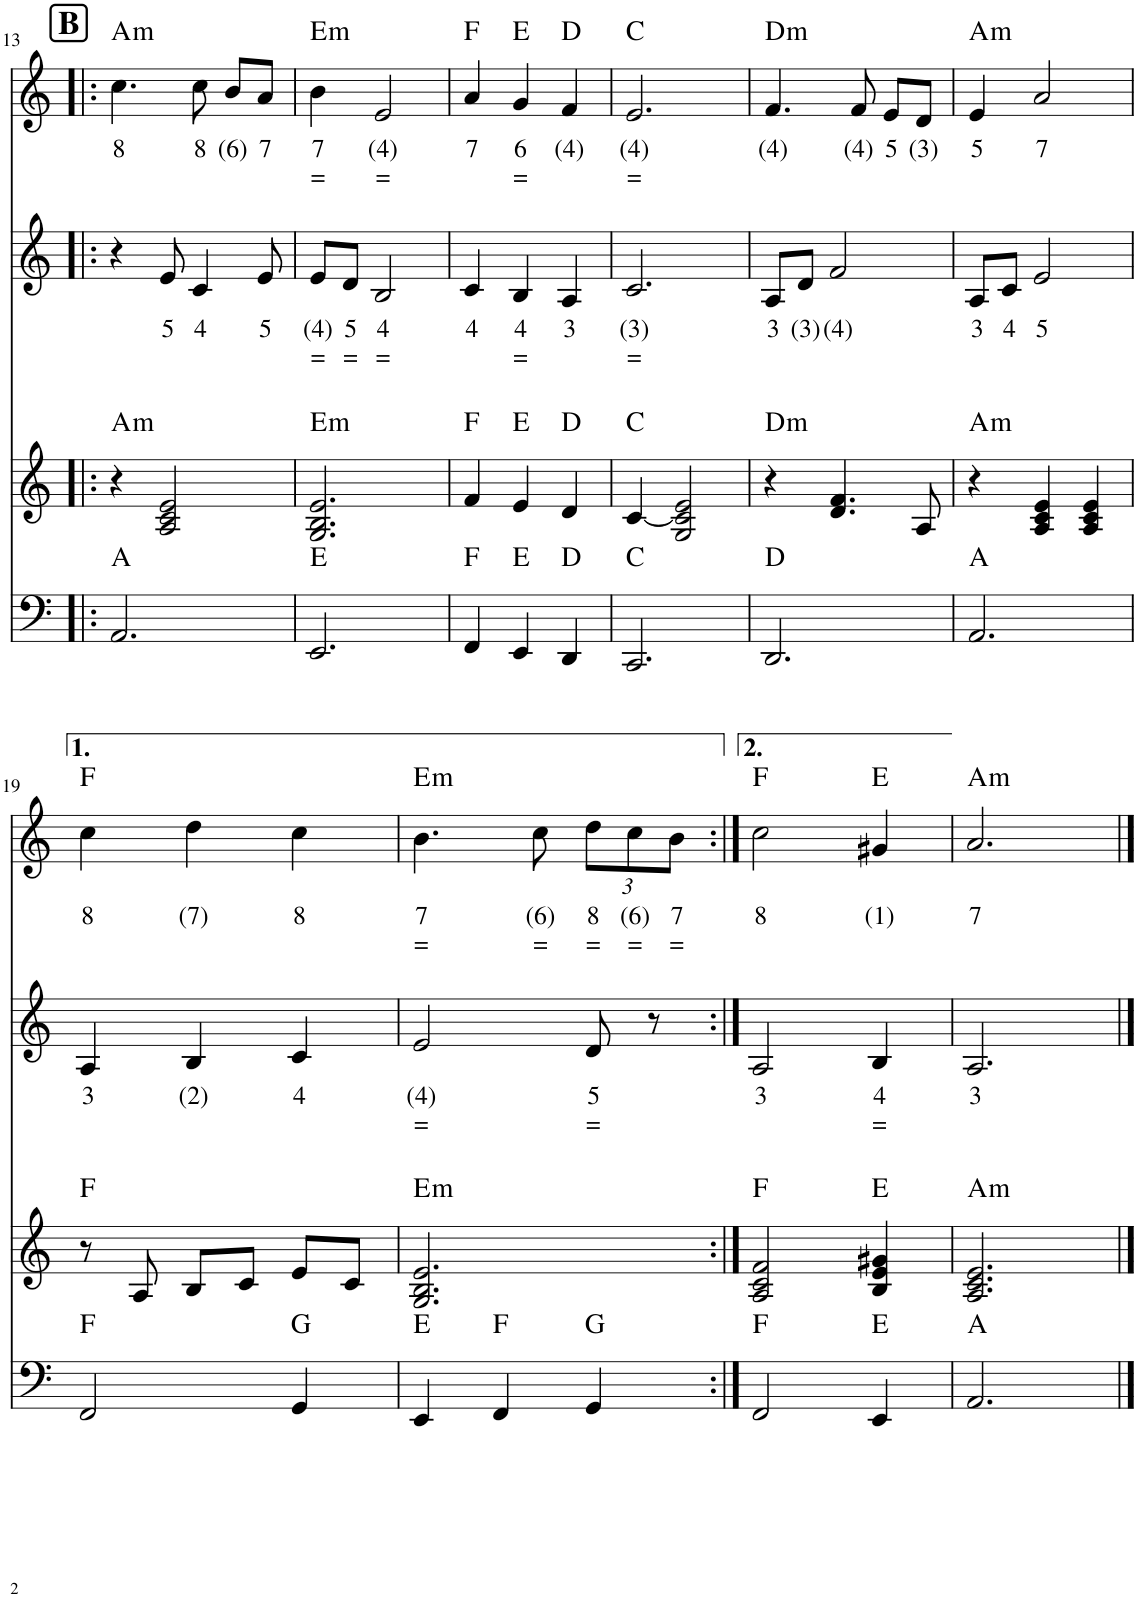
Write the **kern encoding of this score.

**kern	**harte	**kern	**kern	**text	**text	**kern	**text	**text	**kern	**text	**text	**harte
*part5	*part5	*part4	*part3	*part3	*part3	*part2	*part2	*part2	*part1	*part1	*part1	*part1
*staff5	*	*staff4	*staff3	*staff3	*staff3	*staff2	*staff2	*staff2	*staff1	*staff1	*staff1	*
*I"Bas	*	*I"Stem	*I"Stem	*	*	*I"Stem	*	*	*I"Stem	*	*	*
!!LO:PB:g=z
*clefF4	*	*clefG2	*clefG2	*	*	*clefG2	*	*	*clefG2	*	*	*
*k[]	*	*k[]	*k[]	*	*	*k[]	*	*	*k[]	*	*	*
*M3/4	*	*M3/4	*M3/4	*	*	*M3/4	*	*	*M3/4	*	*	*
!!LO:REH:place=s1:a:B:cj:fs=14:t=B
=13!|:	=13!|:	=13!|:	=13!|:	=13!|:	=13!|:	=13!|:	=13!|:	=13!|:	=13!|:	=13!|:	=13!|:	=13!|:
!	!	!	!	!	!	!	!	!	!	!LO:LY:b	!	!LO:H:kt=m
2.AA/	A:maj	4r	4r	.	.	4.c	4	.	4.cc\	8	.	A:min
!	!	!	!	!LO:LY:b	!	!	!	!	!	!	!	!
.	.	2A/ 2c/ 2e/	8e/	5	.	.	.	.	.	.	.	.
!	!	!	!	!LO:LY:b	!	!	!	!	!	!LO:LY:b	!	!
.	.	.	4c/	4	.	8c	4	.	8cc\	8	.	.
!	!	!	!	!	!	!	!	!	!	!LO:LY:b	!	!
.	.	.	.	.	.	8B/L	(2)	.	8b/L	(6)	.	.
!	!	!	!	!LO:LY:b	!	!	!	!	!	!LO:LY:b	!	!
.	.	.	8e/	5	.	8A/J	3	.	8a/J	7	.	.
=14	=14	=14	=14	=14	=14	=14	=14	=14	=14	=14	=14	=14
!	!	!	!	!LO:LY:b	!LO:LY:b	!	!	!	!	!LO:LY:b	!LO:LY:b	!LO:H:kt=m
2.EE/	E:maj	2.G/ 2.B/ 2.e/	8e/L	(4)	=	4B	4	=	4b\	7	=	E:min
!	!	!	!	!LO:LY:b	!LO:LY:b	!	!	!	!	!	!	!
.	.	.	8d/J	5	=	.	.	.	.	.	.	.
!	!	!	!	!LO:LY:b	!LO:LY:b	!	!	!	!	!LO:LY:b	!LO:LY:b	!
.	.	.	2B/	4	=	2E	3!	=	2e/	(4)	=	.
=15	=15	=15	=15	=15	=15	=15	=15	=15	=15	=15	=15	=15
!	!	!	!	!LO:LY:b	!	!	!	!	!	!LO:LY:b	!	!
4FF/	F:maj	4f/	4c/	4	.	4A	3	.	4a/	7	.	F:maj
!	!	!	!	!LO:LY:b	!LO:LY:b	!	!	!	!	!LO:LY:b	!LO:LY:b	!
4EE/	E:maj	4e/	4B/	4	=	4G	3	=	4g/	6	=	E:maj
!	!	!	!	!LO:LY:b	!	!	!	!	!	!LO:LY:b	!	!
4DD/	D:maj	4d/	4A/	3	.	4F	2	.	4f/	(4)	.	D:maj
=16	=16	=16	=16	=16	=16	=16	=16	=16	=16	=16	=16	=16
!	!	!	!	!LO:LY:b	!LO:LY:b	!	!	!	!	!LO:LY:b	!LO:LY:b	!
2.CC/	C:maj	[4c/	2.c/	(3)	=	2.E	3!	=	2.e/	(4)	=	C:maj
.	.	2G/ 2c/] 2e/	.	.	.	.	.	.	.	.	.	.
=17	=17	=17	=17	=17	=17	=17	=17	=17	=17	=17	=17	=17
!	!	!	!	!LO:LY:b	!	!	!	!	!	!LO:LY:b	!	!LO:H:kt=m
2.DD/	D:maj	4r	8A/L	3	.	4.F	2	.	4.f/	(4)	.	D:min
!	!	!	!	!LO:LY:b	!	!	!	!	!	!	!	!
.	.	.	8d/J	(3)	.	.	.	.	.	.	.	.
!	!	!	!	!LO:LY:b	!	!	!	!	!	!	!	!
.	.	4.d/ 4.f/	2f/	(4)	.	.	.	.	.	.	.	.
!	!	!	!	!	!	!	!	!	!	!LO:LY:b	!	!
.	.	.	.	.	.	8F	2	.	8f/	(4)	.	.
!	!	!	!	!	!	!	!	!	!	!LO:LY:b	!	!
.	.	.	.	.	.	8E/L	.	.	8e/L	5	.	.
!	!	!	!	!	!	!	!	!	!	!LO:LY:b	!	!
.	.	8A/	.	.	.	8D/J	.	.	8d/J	(3)	.	.
=18	=18	=18	=18	=18	=18	=18	=18	=18	=18	=18	=18	=18
!	!	!	!	!LO:LY:b	!	!	!	!	!	!LO:LY:b	!	!LO:H:kt=m
2.AA/	A:maj	4r	8A/L	3	.	4E	.	.	4e/	5	.	A:min
!	!	!	!	!LO:LY:b	!	!	!	!	!	!	!	!
.	.	.	8c/J	4	.	.	.	.	.	.	.	.
!	!	!	!	!LO:LY:b	!	!	!	!	!	!LO:LY:b	!	!
.	.	4A/ 4c/ 4e/	2e/	5	.	2A	3	.	2a/	7	.	.
.	.	4A/ 4c/ 4e/	.	.	.	.	.	.	.	.	.	.
!!LO:LB:g=z
=19	=19	=19	=19	=19	=19	=19	=19	=19	=19	=19	=19	=19
!	!	!	!	!LO:LY:b	!	!	!	!	!	!LO:LY:b	!	!
2FF/	F:maj	8r	4A/	3	.	4c	4	.	4cc\	8	.	F:maj
.	.	8A/	.	.	.	.	.	.	.	.	.	.
!	!	!	!	!LO:LY:b	!	!	!	!	!	!LO:LY:b	!	!
.	.	8B/L	4B/	(2)	.	4d	(3)	.	4dd\	(7)	.	.
.	.	8c/J	.	.	.	.	.	.	.	.	.	.
!	!	!	!	!LO:LY:b	!	!	!	!	!	!LO:LY:b	!	!
4GG/	G:maj	8e/L	4c/	4	.	4c	4	.	4cc\	8	.	.
.	.	8c/J	.	.	.	.	.	.	.	.	.	.
=20	=20	=20	=20	=20	=20	=20	=20	=20	=20	=20	=20	=20
!	!	!	!	!LO:LY:b	!LO:LY:b	!	!	!	!	!LO:LY:b	!LO:LY:b	!LO:H:kt=m
4EE/	E:maj	2.G/ 2.B/ 2.e/	2e/	(4)	=	4.B	4	=	4.b\	7	=	E:min
4FF/	F:maj	.	.	.	.	.	.	.	.	.	.	.
!	!	!	!	!	!	!	!	!	!	!LO:LY:b	!LO:LY:b	!
.	.	.	.	.	.	8c	(3)	=	8cc\	(6)	=	.
!	!	!	!	!LO:LY:b	!LO:LY:b	!	!	!	!	!	!	!
*	*	*	*	*	*	*Xbrackettup	*	*	*Xbrackettup	*	*	*
!	!	!	!	!	!	!	!	!	!	!LO:LY:b	!LO:LY:b	!
4GG/	G:maj	.	8d/	5	=	12d/L	5	=	12dd\L	8	=	.
!	!	!	!	!	!	!	!	!	!	!LO:LY:b	!LO:LY:b	!
.	.	.	.	.	.	12c/	(3)	=	12cc\	(6)	=	.
.	.	.	8r	.	.	.	.	.	.	.	.	.
!	!	!	!	!	!	!	!	!	!	!LO:LY:b	!LO:LY:b	!
.	.	.	.	.	.	12B/J	4	=	12b\J	7	=	.
=21:|!	=21:|!	=21:|!	=21:|!	=21:|!	=21:|!	=21:|!	=21:|!	=21:|!	=21:|!	=21:|!	=21:|!	=21:|!
!	!	!	!	!LO:LY:b	!	!	!	!	!	!LO:LY:b	!	!
2FF/	F:maj	2A/ 2c/ 2f/	2A/	3	.	2c	4	.	2cc\	8	.	F:maj
!	!	!	!	!LO:LY:b	!LO:LY:b	!	!	!	!	!LO:LY:b	!	!
4EE/	E:maj	4B/ 4e/ 4g#X/	4B/	4	=	4G#X	.	.	4g#X/	(1)	.	E:maj
=22	=22	=22	=22	=22	=22	=22	=22	=22	=22	=22	=22	=22
!	!	!	!	!LO:LY:b	!	!	!	!	!	!LO:LY:b	!	!LO:H:kt=m
2.AA/	A:maj	2.A/ 2.c/ 2.e/	2.A/	3	.	2.A	3	.	2.a/	7	.	A:min
==	==	==	==	==	==	==	==	==	==	==	==	==
*-	*-	*-	*-	*-	*-	*-	*-	*-	*-	*-	*-	*-
